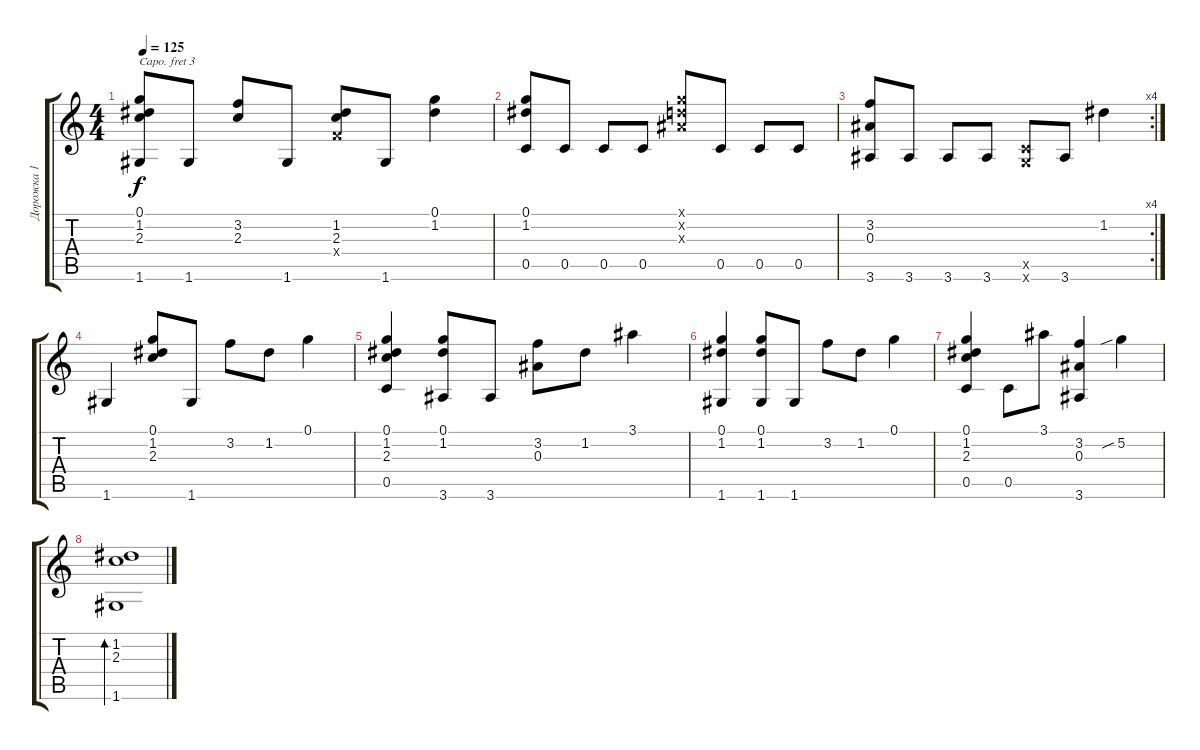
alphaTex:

\track ("Дорожка 1" "Дорожка 1") {instrument acousticguitarsteel}
\staff {score tabs}
\capo 3
\tuning (E4 B3 G3 D3 A2 E2) {hide}
\ts (4 4)
\tempo 125
\clef g2
\ks c
(0.1 1.2 2.3 1.6).8{dy f} 1.6.8 (3.2 2.3).8 1.6.8 (1.2 2.3 0.4{x}).8 1.6.8 (0.1 1.2).4 |
(0.1 1.2 0.5).8 0.5.8 0.5.8 0.5.8 (0.1{x} 0.2{x} 0.3{x}).8 0.5.8 0.5.8 0.5.8 |
\rc 4
(3.2 0.3 3.6).8 3.6.8 3.6.8 3.6.8 (0.5{x} 0.6{x}).8 3.6.8 1.2.4 |
1.6.4 (0.1 1.2 2.3).8 1.6.8 3.2.8 1.2.8 0.1.4 |
(0.1 1.2 2.3 0.5).4 (0.1 1.2 3.6).8 3.6.8 (3.2 0.3).8 1.2.8 3.1.4 |
(0.1 1.2 1.6).4 (0.1 1.2 1.6).8 1.6.8 3.2.8 1.2.8 0.1.4 |
(0.1 1.2 2.3 0.5).4 0.5.8 3.1.8 (3.2 0.3 3.6).4 5.2{sib}.4 |
(1.2 2.3 1.6).1{bd 60}
